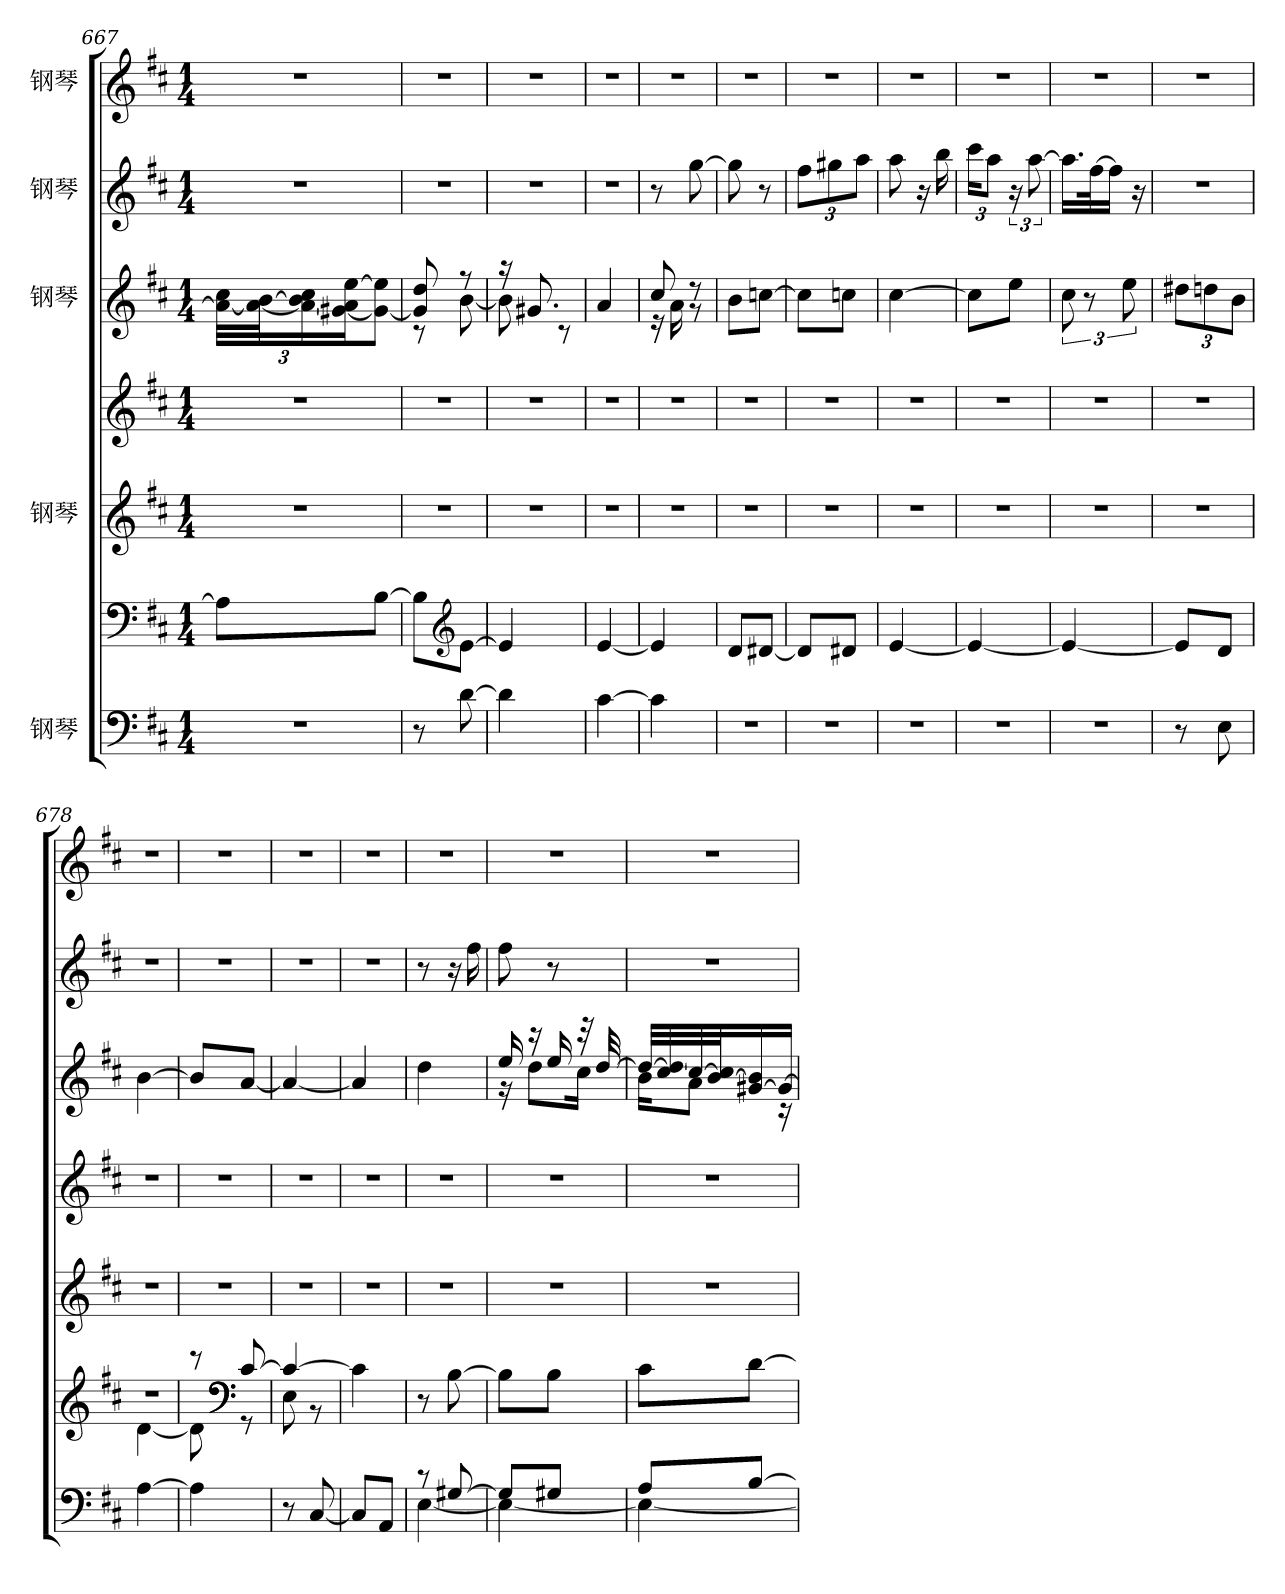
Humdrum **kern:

**kern	**kern	**kern	**kern	**kern	**kern	**kern
*part5	*part5	*part4	*part4	*part3	*part2	*part1
*staff7	*staff6	*staff5	*staff4	*staff3	*staff2	*staff1
*I"钢琴	*	*I"钢琴	*	*I"钢琴	*I"钢琴	*I"钢琴
*clefF4	*clefF4	*clefG2	*clefG2	*clefG2	*clefG2	*clefG2
*k[f#c#]	*k[f#c#]	*k[f#c#]	*k[f#c#]	*k[f#c#]	*k[f#c#]	*k[f#c#]
*M1/4	*M1/4	*M1/4	*M1/4	*M1/4	*M1/4	*M1/4
*	*	*	*	*Xbrackettup	*	*
=667	=667	=667	=667	=667	=667	=667
4r	8A\L]	4r	4r	48a\_ 48cc#\LLL	4r	4r
.	.	.	.	48a\_ [48b\J	.	.
.	.	.	.	24a\_ 24b\] 24cc#\	.	.
.	.	.	.	[24g#X\ 24a\] [24ee\J	.	.
.	[8B\J	.	.	8g#\_ 8ee\]J	.	.
=668	=668	=668	=668	=668	=668	=668
*	*	*	*	*^	*	*
8r	8B\L]	4r	4r	8g#/] 8dd/	8r	4r	4r
*	*clefG2	*	*	*	*	*	*
[8d\	[8e\J	.	.	8r	[8b\	.	.
!!LO:PB:g=z
=669	=669	=669	=669	=669	=669	=669	=669
4d\]	4e/]	4r	4r	16r	8b\]	4r	4r
.	.	.	.	8.g#X/	.	.	.
.	.	.	.	.	8r	.	.
*	*	*	*	*v	*v	*	*
=670	=670	=670	=670	=670	=670	=670
[4c#\	[4e/	4r	4r	4a/	4r	4r
=671	=671	=671	=671	=671	=671	=671
*	*	*	*	*^	*	*
4c#\]	4e/]	4r	4r	8cc#/	16r	8r	4r
.	.	.	.	.	16a\	.	.
.	.	.	.	8r	8r	[8gg\	.
*	*	*	*	*v	*v	*	*
=672	=672	=672	=672	=672	=672	=672
4r	8d/L	4r	4r	8b\L	8gg\]	4r
.	[8d#X/J	.	.	[8ccn\J	8r	.
=673	=673	=673	=673	=673	=673	=673
*	*	*	*	*	*Xbrackettup	*
4r	8d#/L]	4r	4r	8cc\L]	12ff#\L	4r
.	.	.	.	.	12gg#X\	.
.	8d#X/J	.	.	8ccn\J	.	.
.	.	.	.	.	12aa\J	.
=674	=674	=674	=674	=674	=674	=674
4r	[4e/	4r	4r	[4cc#\	8aa\	4r
.	.	.	.	.	16r	.
.	.	.	.	.	16bb\	.
=675	=675	=675	=675	=675	=675	=675
*	*	*	*	*	*brackettup	*
4r	4e/_	4r	4r	8cc#\L]	24ccc#\KL	4r
.	.	.	.	.	12aa\J	.
.	.	.	.	8ee\J	24r	.
.	.	.	.	.	[12aa\	.
=676	=676	=676	=676	=676	=676	=676
*	*	*	*	*brackettup	*	*
4r	4e/_	4r	4r	12cc#\	16.aa\LL]	4r
.	.	.	.	12r	.	.
.	.	.	.	.	[32ff#\K	.
.	.	.	.	.	16ff#\JJ]	.
.	.	.	.	12ee\	.	.
.	.	.	.	.	16r	.
=677	=677	=677	=677	=677	=677	=677
*	*	*	*	*Xbrackettup	*	*
8r	8e/L]	4r	4r	12dd#X\L	4r	4r
.	.	.	.	12ddn\	.	.
8E\	8d/J	.	.	.	.	.
.	.	.	.	12b\J	.	.
!!LO:PB:g=z
=678	=678	=678	=678	=678	=678	=678
*	*^	*	*	*	*	*
[4A\	4r	[4d\	4r	4r	[4b\	4r	4r
=679	=679	=679	=679	=679	=679	=679	=679
4A\]	8r	8d\]	4r	4r	8b/L]	4r	4r
*	*clefF4	*	*	*	*	*	*
.	[8c#/	8r	.	.	[8a/J	.	.
=680	=680	=680	=680	=680	=680	=680	=680
8r	4c#/_	8E\	4r	4r	4a/_	4r	4r
[8C#/	.	8r	.	.	.	.	.
*	*v	*v	*	*	*	*	*
=681	=681	=681	=681	=681	=681	=681
8C#/L]	4c#\]	4r	4r	4a/]	4r	4r
8AA/J	.	.	.	.	.	.
=682	=682	=682	=682	=682	=682	=682
*^	*	*	*	*	*	*
8r	[4E\	8r	4r	4r	4dd\	8r	4r
[8G#X/	.	[8B\	.	.	.	16r	.
.	.	.	.	.	.	16ff#\	.
=683	=683	=683	=683	=683	=683	=683	=683
*	*	*	*	*	*^	*	*
8G#/L]	4E\_	8B\L]	4r	4r	16ee/	16r	8ff#\	4r
.	.	.	.	.	16r	8dd\L	.	.
8G#X/J	.	8B\J	.	.	16ee/	.	8r	.
.	.	.	.	.	32r	16cc#\Jk	.	.
.	.	.	.	.	[32dd/	.	.	.
=684	=684	=684	=684	=684	=684	=684	=684	=684
8A/L	4E\_	8c#\L	4r	4r	32dd/LLL_	16b\KL	4r	4r
.	.	.	.	.	[32cc#/ 32dd/]	.	.	.
.	.	.	.	.	32cc#/_	8a\J	.	.
.	.	.	.	.	[32b/ 32cc#/]J	.	.	.
[8B/J	.	[8d\J	.	.	[16g#X/ 16b/]	.	.	.
.	.	.	.	.	16g#/JJ_	16r	.	.
*v	*v	*	*	*	*v	*v	*	*
=	=	=	=	=	=	=
*-	*-	*-	*-	*-	*-	*-
